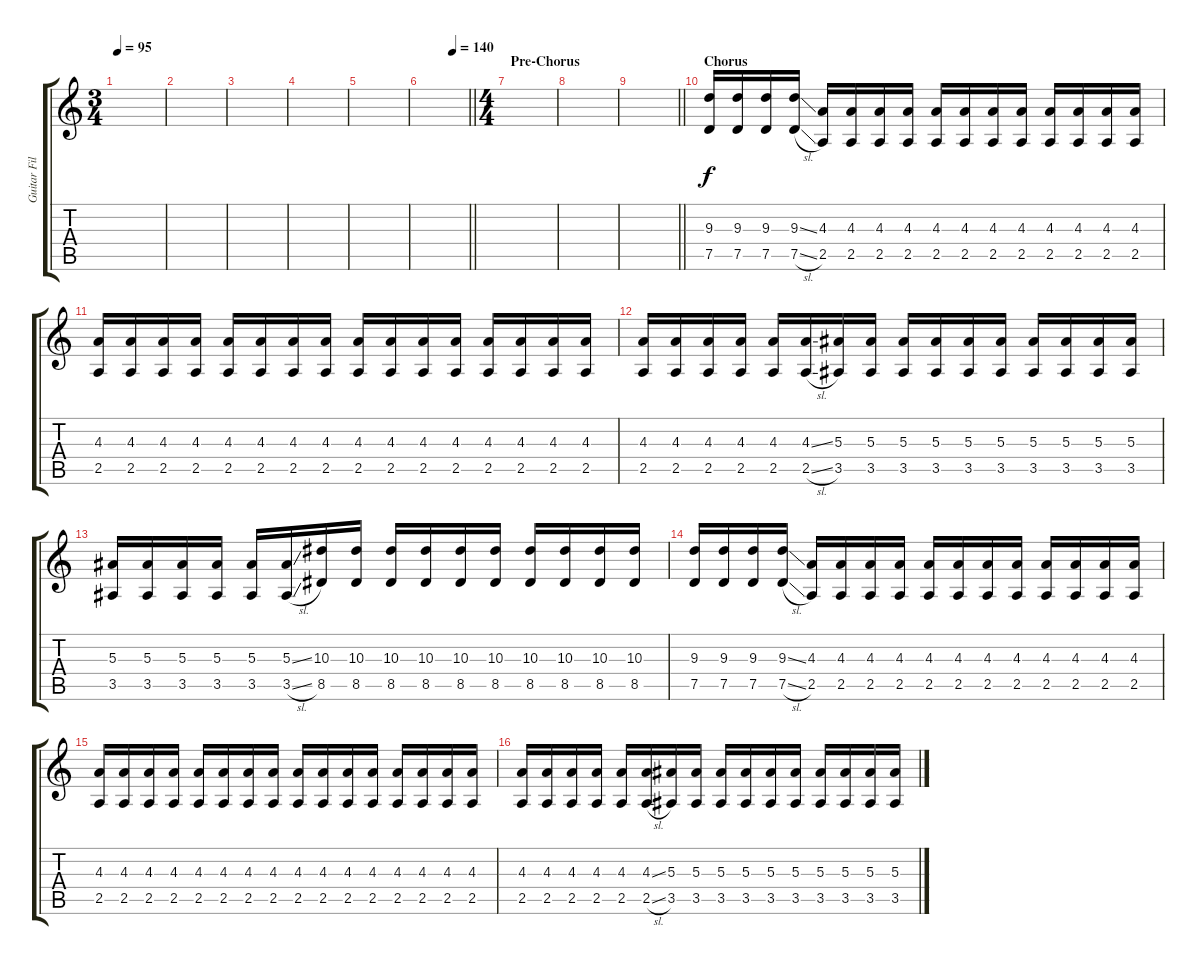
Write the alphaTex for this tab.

\track ("Guitar Fill" "Guitar Fil") {instrument overdrivenguitar}
\staff {score tabs}
\tuning (D4 A3 F3 C3 G2 C2) {hide}
\ts (3 4)
\tempo 95
\clef g2
\ks c
|
|
|
|
|
\tempo (140 0.6666666666666666)
\barLineRight lightlight
|
\ts (4 4)
\section ("" "Pre-Chorus")
|
|
\barLineRight lightlight
|
\section ("" "Chorus")
(9.3 7.5).16{volume 6} (9.3 7.5).16 (9.3 7.5).16 (9.3{ss} 7.5{sl}).16 (4.3 2.5).16 (4.3 2.5).16 (4.3 2.5).16 (4.3 2.5).16 (4.3 2.5).16 (4.3 2.5).16 (4.3 2.5).16 (4.3 2.5).16 (4.3 2.5).16 (4.3 2.5).16 (4.3 2.5).16 (4.3 2.5).16 |
(4.3 2.5).16 (4.3 2.5).16 (4.3 2.5).16 (4.3 2.5).16 (4.3 2.5).16 (4.3 2.5).16 (4.3 2.5).16 (4.3 2.5).16 (4.3 2.5).16 (4.3 2.5).16 (4.3 2.5).16 (4.3 2.5).16 (4.3 2.5).16 (4.3 2.5).16 (4.3 2.5).16 (4.3 2.5).16 |
(4.3 2.5).16 (4.3 2.5).16 (4.3 2.5).16 (4.3 2.5).16 (4.3 2.5).16 (4.3{ss} 2.5{sl}).16 (5.3 3.5).16 (5.3 3.5).16 (5.3 3.5).16 (5.3 3.5).16 (5.3 3.5).16 (5.3 3.5).16 (5.3 3.5).16 (5.3 3.5).16 (5.3 3.5).16 (5.3 3.5).16 |
(5.3 3.5).16 (5.3 3.5).16 (5.3 3.5).16 (5.3 3.5).16 (5.3 3.5).16 (5.3{ss} 3.5{sl}).16 (10.3 8.5).16 (10.3 8.5).16 (10.3 8.5).16 (10.3 8.5).16 (10.3 8.5).16 (10.3 8.5).16 (10.3 8.5).16 (10.3 8.5).16 (10.3 8.5).16 (10.3 8.5).16 |
(9.3 7.5).16 (9.3 7.5).16 (9.3 7.5).16 (9.3{ss} 7.5{sl}).16 (4.3 2.5).16 (4.3 2.5).16 (4.3 2.5).16 (4.3 2.5).16 (4.3 2.5).16 (4.3 2.5).16 (4.3 2.5).16 (4.3 2.5).16 (4.3 2.5).16 (4.3 2.5).16 (4.3 2.5).16 (4.3 2.5).16 |
(4.3 2.5).16 (4.3 2.5).16 (4.3 2.5).16 (4.3 2.5).16 (4.3 2.5).16 (4.3 2.5).16 (4.3 2.5).16 (4.3 2.5).16 (4.3 2.5).16 (4.3 2.5).16 (4.3 2.5).16 (4.3 2.5).16 (4.3 2.5).16 (4.3 2.5).16 (4.3 2.5).16 (4.3 2.5).16 |
(4.3 2.5).16 (4.3 2.5).16 (4.3 2.5).16 (4.3 2.5).16 (4.3 2.5).16 (4.3{ss} 2.5{sl}).16 (5.3 3.5).16 (5.3 3.5).16 (5.3 3.5).16 (5.3 3.5).16 (5.3 3.5).16 (5.3 3.5).16 (5.3 3.5).16 (5.3 3.5).16 (5.3 3.5).16 (5.3 3.5).16
